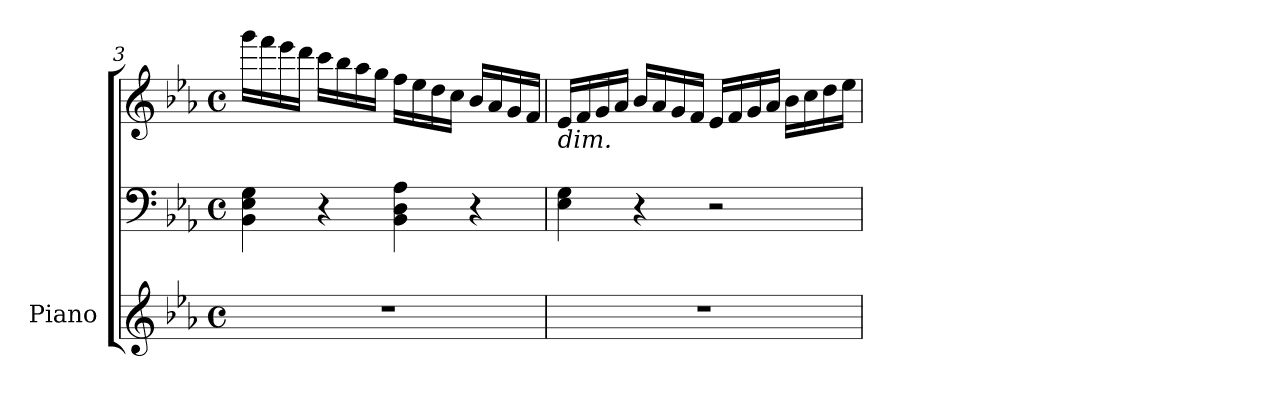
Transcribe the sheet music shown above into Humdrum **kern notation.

**kern	**kern	**kern
*part1	*part1	*part1
*staff3	*staff2	*staff1
*I"Piano	*	*
*I'Pno	*	*
!!LO:LB:g=z
*clefG2	*clefF4	*clefG2
*k[b-e-a-]	*k[b-e-a-]	*k[b-e-a-]
*M4/4	*M4/4	*M4/4
*met(c)	*met(c)	*met(c)
=3	=3	=3
1r	4BB-\ 4E-\ 4G\	16ggg\LL
.	.	16fff\
.	.	16eee-\
.	.	16ddd\JJ
.	4r	16ccc\LL
.	.	16bb-\
.	.	16aa-\
.	.	16gg\JJ
.	4BB-\ 4D\ 4A-\	16ff\LL
.	.	16ee-\
.	.	16dd\
.	.	16cc\JJ
.	4r	16b-/LL
.	.	16a-/
.	.	16g/
.	.	16f/JJ
=4	=4	=4
!	!	!LO:TX:b:i:t=dim.
1r	4E-\ 4G\	16e-/LL
.	.	16f/
.	.	16g/
.	.	16a-/JJ
.	4r	16b-/LL
.	.	16a-/
.	.	16g/
.	.	16f/JJ
.	2r	16e-/LL
.	.	16f/
.	.	16g/
.	.	16a-/JJ
.	.	16b-\LL
.	.	16cc\
.	.	16dd\
.	.	16ee-\JJ
=	=	=
*-	*-	*-
